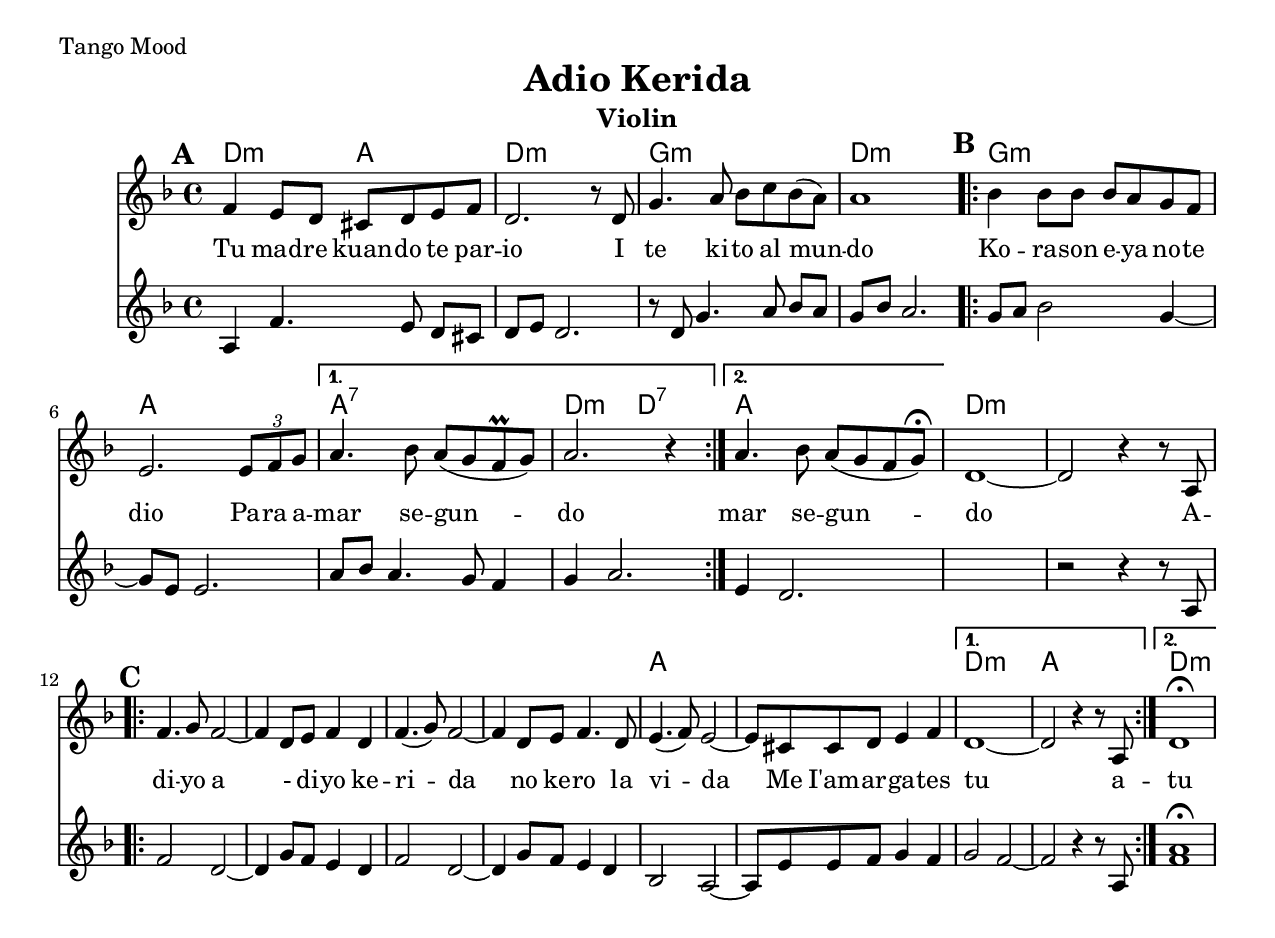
\version "2.18.0"
\language "english"
%\pointAndClickOff

\paper{
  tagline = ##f
  print-all-headers = ##t
  #(set-paper-size "letter")
}
date = #(strftime "%d-%m-%Y" (localtime (current-time)))

%\markup{ \italic{ " Updated " \date  }  }
%\tempo 1/4=72
\markup{ Tango Mood }

%#################################### Melody ########################
melody = \relative c' {
  \clef treble
  \key d \minor
  \time 4/4
  \set Score.markFormatter = #format-mark-box-alphabet
  \set Score.markFormatter = #format-mark-box-alphabet

  %\partial 16*3 a16 d f   %lead in notes

  \mark \default
  f4 e8 d cs d e f|
  d2. r8 d|
  g4. a8 bf c bf(a)
  a1
  \repeat volta 2{
  \mark \default
    bf4 bf8 bf bf a g f|
    % e2. e4|
    e2. \tuplet 3/2 {e8 f g}|
  }
  \alternative {
    {
      a4. bf8 a (g f \prall g)|
      a2. r4|
    }
    {
      a4. bf8 a (g f g)\fermata|
    }
  }
  d1~
  d2 r4 r8 a
  %end part
  \break
  \repeat volta 2{
  \mark \default
    \mark \default
    f'4. g8 f2~
    f4 d8 e f4 d|
    f4.(g8)f2~
    f4 d8 e f4. d8|

    e4.(f8) e2~
    e8 cs cs d e4 f

  }
  \alternative {
    {d1~ d2 r4 r8 a }{d1 \fermata }
  }

}
%################################# Lyrics #####################
\addlyrics{
  Tu mad -- re kuan -- do te par -- io
  I te ki -- to al mun -- do
  Ko -- ra -- son e -- ya no -- te dio
  Pa -- ra a -- mar se -- gun -- do
  mar se -- gun -- do
  A -- di -- yo
  a - di -- yo ke -- ri -- da
  no ke -- ro la vi -- da
  Me I'am -- ar -- ga -- tes tu
  a -- tu

}
%################################# Chords #######################

secund = \relative c'{
  \key d \minor

  %begin part
  a4  f'4. e8 d [cs]|
  d e d2.|
  r8 d g4. a8 bf [a]|
  g8 bf a2.|
  \repeat volta 2{
  \mark \default
    g8 a bf2 g4~
    g8 e e2.|
    a8 bf a4. g8 f4|

  }
  \alternative {
    {
      g4 a2.
    }
    {
      e4 d2.
    }
  }
  %end part

  %add 2 empty measures for now..
  s1
  %B part, Chorus

  r2 r4 r8 a8
  \repeat volta 2{
  \mark \default
    f'2  d2~
    %d4  d8 e f4 e8 d|
    d4 g8 f e4 d|
    f2 d2~|
    d4 g8 f e4 d|
    %d4 e8 f g4

    bf2 a2~|
    %a8 a8 d e4
    a8 e' e f g4 f


  }
  \alternative{
    {
      g2 f2~
      f2 r4 r8 a,
    }
    {<<f'1 a \fermata >>  }
  }
}
harmonies = \chordmode {
  d2:m
  a2
  d1:m
  g1:m
  d1:m
  g1:m
  a1
  a1:7
  d2:m
  d2:7
  a1
  %second part
  d1:m
  s1*5
  a1*2
  d1:m
  a1
  d1:m
}

\score {
  <<
    \new ChordNames {
      \set chordChanges = ##f
      \harmonies
    }
    \new Staff
    \melody
    \new Staff \secund
  >>
  \header{
    title= "Adio Kerida"
    subtitle=""
    composer= ""
    instrument = "Violin"
    arranger= ""
  }
  \midi{\tempo 4 = 120}
  \layout{indent = 1.0\cm}
}
